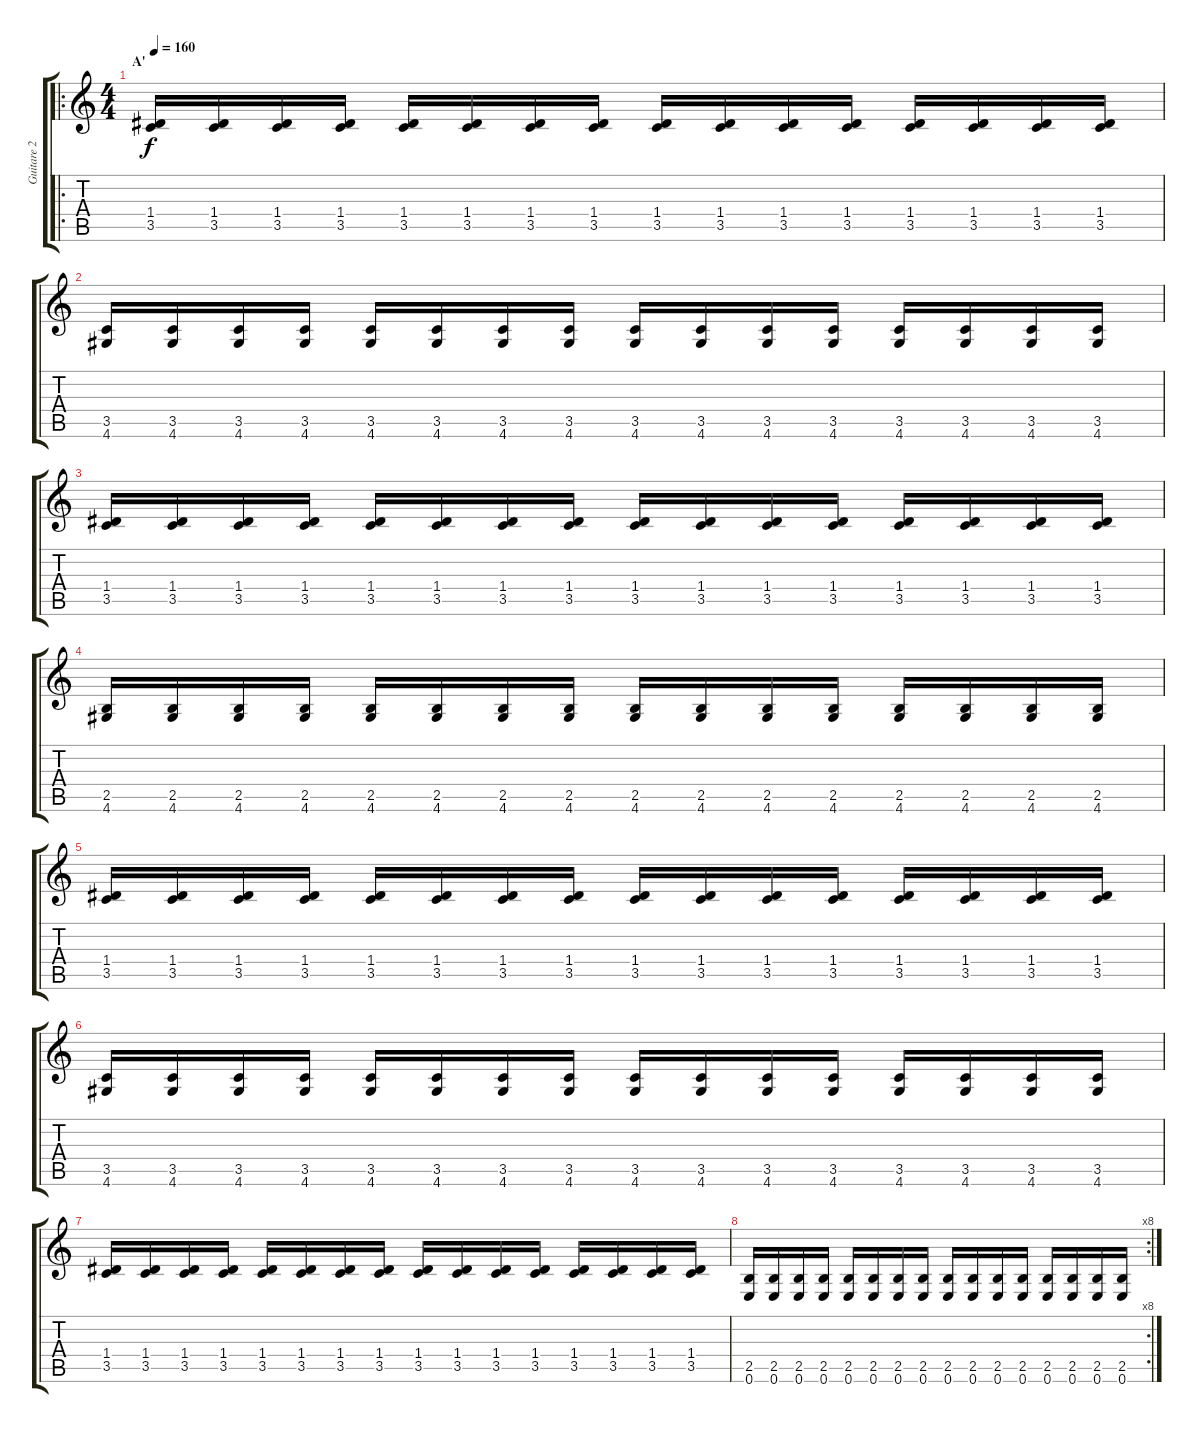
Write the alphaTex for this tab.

\track ("Guitare 2" "Guitare 2") {instrument distortionguitar}
\staff {score tabs}
\tuning (E4 B3 G3 D3 A2 E2) {hide}
\ro
\ts (4 4)
\section ("" "A'")
\tempo 160
\clef g2
\ks c
(1.4 3.5).16{dy f} (1.4 3.5).16 (1.4 3.5).16 (1.4 3.5).16 (1.4 3.5).16 (1.4 3.5).16 (1.4 3.5).16 (1.4 3.5).16 (1.4 3.5).16 (1.4 3.5).16 (1.4 3.5).16 (1.4 3.5).16 (1.4 3.5).16 (1.4 3.5).16 (1.4 3.5).16 (1.4 3.5).16 |
(3.5 4.6).16 (3.5 4.6).16 (3.5 4.6).16 (3.5 4.6).16 (3.5 4.6).16 (3.5 4.6).16 (3.5 4.6).16 (3.5 4.6).16 (3.5 4.6).16 (3.5 4.6).16 (3.5 4.6).16 (3.5 4.6).16 (3.5 4.6).16 (3.5 4.6).16 (3.5 4.6).16 (3.5 4.6).16 |
(1.4 3.5).16 (1.4 3.5).16 (1.4 3.5).16 (1.4 3.5).16 (1.4 3.5).16 (1.4 3.5).16 (1.4 3.5).16 (1.4 3.5).16 (1.4 3.5).16 (1.4 3.5).16 (1.4 3.5).16 (1.4 3.5).16 (1.4 3.5).16 (1.4 3.5).16 (1.4 3.5).16 (1.4 3.5).16 |
(2.5 4.6).16 (2.5 4.6).16 (2.5 4.6).16 (2.5 4.6).16 (2.5 4.6).16 (2.5 4.6).16 (2.5 4.6).16 (2.5 4.6).16 (2.5 4.6).16 (2.5 4.6).16 (2.5 4.6).16 (2.5 4.6).16 (2.5 4.6).16 (2.5 4.6).16 (2.5 4.6).16 (2.5 4.6).16 |
(1.4 3.5).16 (1.4 3.5).16 (1.4 3.5).16 (1.4 3.5).16 (1.4 3.5).16 (1.4 3.5).16 (1.4 3.5).16 (1.4 3.5).16 (1.4 3.5).16 (1.4 3.5).16 (1.4 3.5).16 (1.4 3.5).16 (1.4 3.5).16 (1.4 3.5).16 (1.4 3.5).16 (1.4 3.5).16 |
(3.5 4.6).16 (3.5 4.6).16 (3.5 4.6).16 (3.5 4.6).16 (3.5 4.6).16 (3.5 4.6).16 (3.5 4.6).16 (3.5 4.6).16 (3.5 4.6).16 (3.5 4.6).16 (3.5 4.6).16 (3.5 4.6).16 (3.5 4.6).16 (3.5 4.6).16 (3.5 4.6).16 (3.5 4.6).16 |
(1.4 3.5).16 (1.4 3.5).16 (1.4 3.5).16 (1.4 3.5).16 (1.4 3.5).16 (1.4 3.5).16 (1.4 3.5).16 (1.4 3.5).16 (1.4 3.5).16 (1.4 3.5).16 (1.4 3.5).16 (1.4 3.5).16 (1.4 3.5).16 (1.4 3.5).16 (1.4 3.5).16 (1.4 3.5).16 |
\rc 8
(2.5 0.6).16 (2.5 0.6).16 (2.5 0.6).16 (2.5 0.6).16 (2.5 0.6).16 (2.5 0.6).16 (2.5 0.6).16 (2.5 0.6).16 (2.5 0.6).16 (2.5 0.6).16 (2.5 0.6).16 (2.5 0.6).16 (2.5 0.6).16 (2.5 0.6).16 (2.5 0.6).16 (2.5 0.6).16
